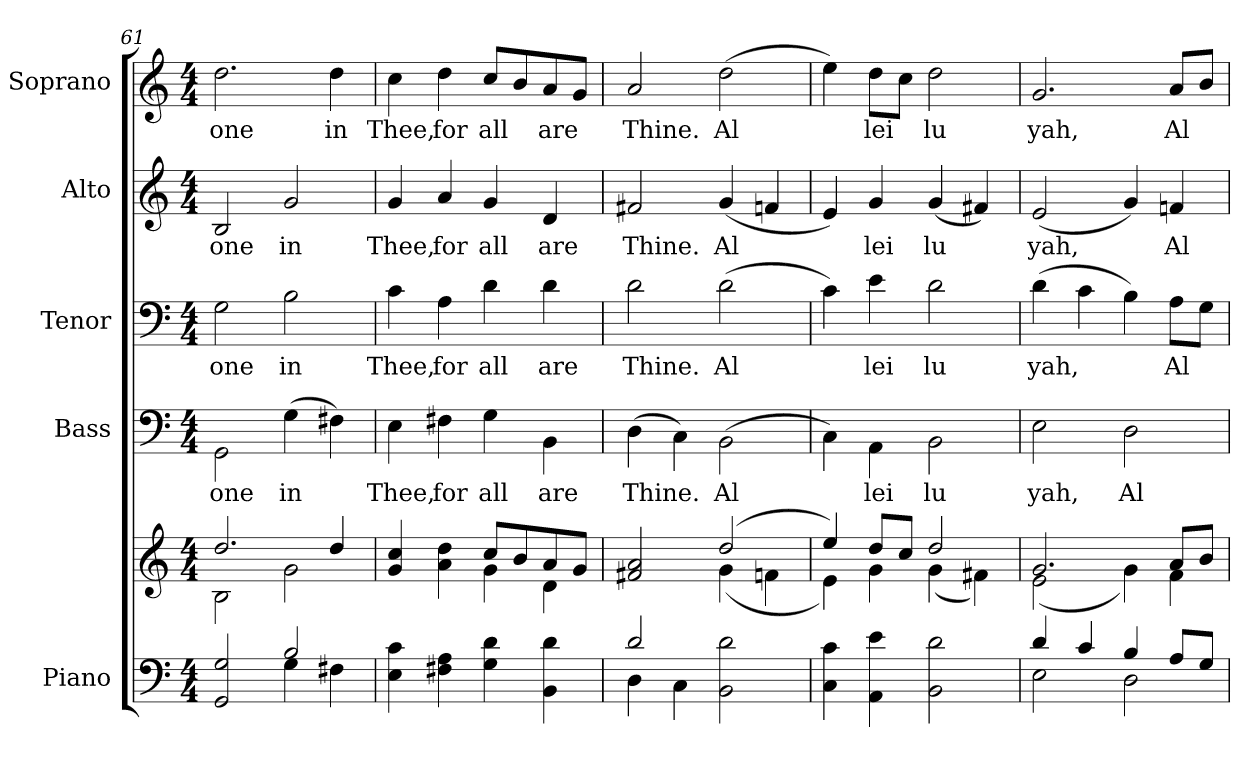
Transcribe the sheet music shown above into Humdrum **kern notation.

**kern	**kern	**kern	**text	**kern	**text	**kern	**text	**kern	**text
*part5	*part5	*part4	*part4	*part3	*part3	*part2	*part2	*part1	*part1
*staff6	*staff5	*staff4	*staff4	*staff3	*staff3	*staff2	*staff2	*staff1	*staff1
*I"Piano	*	*I"Bass	*	*I"Tenor	*	*I"Alto	*	*I"Soprano	*
*I'Pno.	*	*I'B.	*	*I'T.	*	*I'A.	*	*I'S.	*
*clefF4	*clefG2	*clefF4	*	*clefF4	*	*clefG2	*	*clefG2	*
*k[]	*k[]	*k[]	*	*k[]	*	*k[]	*	*k[]	*
*C:	*C:	*C:	*	*C:	*	*C:	*	*C:	*
*M4/4	*M4/4	*M4/4	*	*M4/4	*	*M4/4	*	*M4/4	*
=61	=61	=61	=61	=61	=61	=61	=61	=61	=61
*^	*^	*	*	*	*	*	*	*	*
!	!	!	!	!	!LO:LY:b:color=#000000	!	!	!	!	!	!
!	!	!	!	!	!	!	!LO:LY:b:color=#000000	!	!	!	!
!	!	!	!	!	!	!	!	!	!LO:LY:b:color=#000000	!	!
!	!	!	!	!	!	!	!	!	!	!	!LO:LY:b:color=#000000
2GGi/ 2Gi	2ryy	2.ddi/	2Bi\	2GGi\	one	2Gi\	one	2Bi/	one	2.ddi\	one
!	!	!	!	!	!LO:LY:b:color=#000000	!	!	!	!	!	!
!	!	!	!	!	!	!	!LO:LY:b:color=#000000	!	!	!	!
!	!	!	!	!	!	!	!	!	!LO:LY:b:color=#000000	!	!
2Bi/	4Gi\	.	2gi\	(4Gi\	in	2Bi\	in	2gi/	in	.	.
!	!	!	!	!	!	!	!	!	!	!	!LO:LY:b:color=#000000
.	4F#Xi\	4ddi/	.	4F#Xi\)	.	.	.	.	.	4ddi\	in
*v	*v	*	*	*	*	*	*	*	*	*	*
!!LO:PB:g=z
=62	=62	=62	=62	=62	=62	=62	=62	=62	=62	=62
*^	*	*	*	*	*	*	*	*	*	*
!	!	!	!	!	!LO:LY:b:color=#000000	!	!	!	!	!	!
*v	*v	*	*	*	*	*	*	*	*	*	*
*^	*	*	*	*	*	*	*	*	*	*
!	!	!	!	!	!	!	!LO:LY:b:color=#000000	!	!	!	!
*v	*v	*	*	*	*	*	*	*	*	*	*
*^	*	*	*	*	*	*	*	*	*	*
!	!	!	!	!	!	!	!	!	!LO:LY:b:color=#000000	!	!
*v	*v	*	*	*	*	*	*	*	*	*	*
*^	*	*	*	*	*	*	*	*	*	*
!	!	!	!	!	!	!	!	!	!	!	!LO:LY:b:color=#000000
*v	*v	*	*	*	*	*	*	*	*	*	*
4Ei\ 4ci	4gi/ 4cci	2ryy	4Ei\	Thee,	4ci\	Thee,	4gi/	Thee,	4cci\	Thee,
!	!	!	!	!LO:LY:b:color=#000000	!	!	!	!	!	!
!	!	!	!	!	!	!LO:LY:b:color=#000000	!	!	!	!
!	!	!	!	!	!	!	!	!LO:LY:b:color=#000000	!	!
!	!	!	!	!	!	!	!	!	!	!LO:LY:b:color=#000000
4F#Xi\ 4Ai	4ai\ 4ddi	.	4F#Xi\	for	4Ai\	for	4ai/	for	4ddi\	for
!	!	!	!	!LO:LY:b:color=#000000	!	!	!	!	!	!
!	!	!	!	!	!	!LO:LY:b:color=#000000	!	!	!	!
!	!	!	!	!	!	!	!	!LO:LY:b:color=#000000	!	!
!	!	!	!	!	!	!	!	!	!	!LO:LY:b:color=#000000
4Gi\ 4di	8cci/L	4gi\	4Gi\	all	4di\	all	4gi/	all	8cci/L	all
.	8bi/	.	.	.	.	.	.	.	8bi/	.
!	!	!	!	!LO:LY:b:color=#000000	!	!	!	!	!	!
!	!	!	!	!	!	!LO:LY:b:color=#000000	!	!	!	!
!	!	!	!	!	!	!	!	!LO:LY:b:color=#000000	!	!
!	!	!	!	!	!	!	!	!	!	!LO:LY:b:color=#000000
4BBi\ 4di	8ai/	4di\	4BBi\	are	4di\	are	4di/	are	8ai/	are
.	8gi/J	.	.	.	.	.	.	.	8gi/J	.
=63	=63	=63	=63	=63	=63	=63	=63	=63	=63	=63
*^	*	*	*	*	*	*	*	*	*	*
!	!	!	!	!	!LO:LY:b:color=#000000	!	!	!	!	!	!
!	!	!	!	!	!	!	!LO:LY:b:color=#000000	!	!	!	!
!	!	!	!	!	!	!	!	!	!LO:LY:b:color=#000000	!	!
!	!	!	!	!	!	!	!	!	!	!	!LO:LY:b:color=#000000
2di/	4Di\	2f#Xi/ 2ai	2ryy	(4Di\	Thine.	2di\	Thine.	2f#Xi/	Thine.	2ai/	Thine.
.	4Ci\	.	.	4Ci\)	.	.	.	.	.	.	.
!	!	!	!	!	!LO:LY:b:color=#000000	!	!	!	!	!	!
!	!	!	!	!	!	!	!LO:LY:b:color=#000000	!	!	!	!
!	!	!	!	!	!	!	!	!	!LO:LY:b:color=#000000	!	!
!	!	!	!	!	!	!	!	!	!	!	!LO:LY:b:color=#000000
2BBi\ 2di	2ryy	(2ddi/	(4gi\	(2BBi\	Al	(2di\	Al	(4gi/	Al	(2ddi\	Al
.	.	.	4fni\	.	.	.	.	4fni/	.	.	.
*v	*v	*	*	*	*	*	*	*	*	*	*
!!LO:PB:g=z
=64	=64	=64	=64	=64	=64	=64	=64	=64	=64	=64
4Ci\ 4ci	4eei/)	4ei\)	4Ci\)	.	4ci\)	.	4ei/)	.	4eei\)	.
!	!	!	!	!LO:LY:b:color=#000000	!	!	!	!	!	!
!	!	!	!	!	!	!LO:LY:b:color=#000000	!	!	!	!
!	!	!	!	!	!	!	!	!LO:LY:b:color=#000000	!	!
!	!	!	!	!	!	!	!	!	!	!LO:LY:b:color=#000000
4AAi\ 4ei	8ddi/L	4gi\	4AAi\	lei	4ei\	lei	4gi/	lei	8ddi\L	lei
.	8cci/J	.	.	.	.	.	.	.	8cci\J	.
!	!	!	!	!LO:LY:b:color=#000000	!	!	!	!	!	!
!	!	!	!	!	!	!LO:LY:b:color=#000000	!	!	!	!
!	!	!	!	!	!	!	!	!LO:LY:b:color=#000000	!	!
!	!	!	!	!	!	!	!	!	!	!LO:LY:b:color=#000000
2BBi\ 2di	2ddi/	(4gi\	2BBi\	lu	2di\	lu	(4gi/	lu	2ddi\	lu
.	.	4f#Xi\)	.	.	.	.	4f#Xi/)	.	.	.
=65	=65	=65	=65	=65	=65	=65	=65	=65	=65	=65
*^	*	*	*	*	*	*	*	*	*	*
!	!	!	!	!	!LO:LY:b:color=#000000	!	!	!	!	!	!
!	!	!	!	!	!	!	!LO:LY:b:color=#000000	!	!	!	!
!	!	!	!	!	!	!	!	!	!LO:LY:b:color=#000000	!	!
!	!	!	!	!	!	!	!	!	!	!	!LO:LY:b:color=#000000
4di/	2Ei\	2.gi/	(2ei\	2Ei\	yah,	(4di\	yah,	(2ei/	yah,	2.gi/	yah,
4ci/	.	.	.	.	.	4ci\	.	.	.	.	.
!	!	!	!	!	!LO:LY:b:color=#000000	!	!	!	!	!	!
4Bi/	2Di\	.	4gi\)	2Di\	Al	4Bi\)	.	4gi/)	.	.	.
!	!	!	!	!	!	!	!LO:LY:b:color=#000000	!	!	!	!
!	!	!	!	!	!	!	!	!	!LO:LY:b:color=#000000	!	!
!	!	!	!	!	!	!	!	!	!	!	!LO:LY:b:color=#000000
8Ai/L	.	8ai/L	4fi\	.	.	8Ai\L	Al	4fni/	Al	8ai/L	Al
8Gi/J	.	8bi/J	.	.	.	8Gi\J	.	.	.	8bi/J	.
*v	*v	*	*	*	*	*	*	*	*	*	*
*	*v	*v	*	*	*	*	*	*	*	*
=	=	=	=	=	=	=	=	=	=
*-	*-	*-	*-	*-	*-	*-	*-	*-	*-
